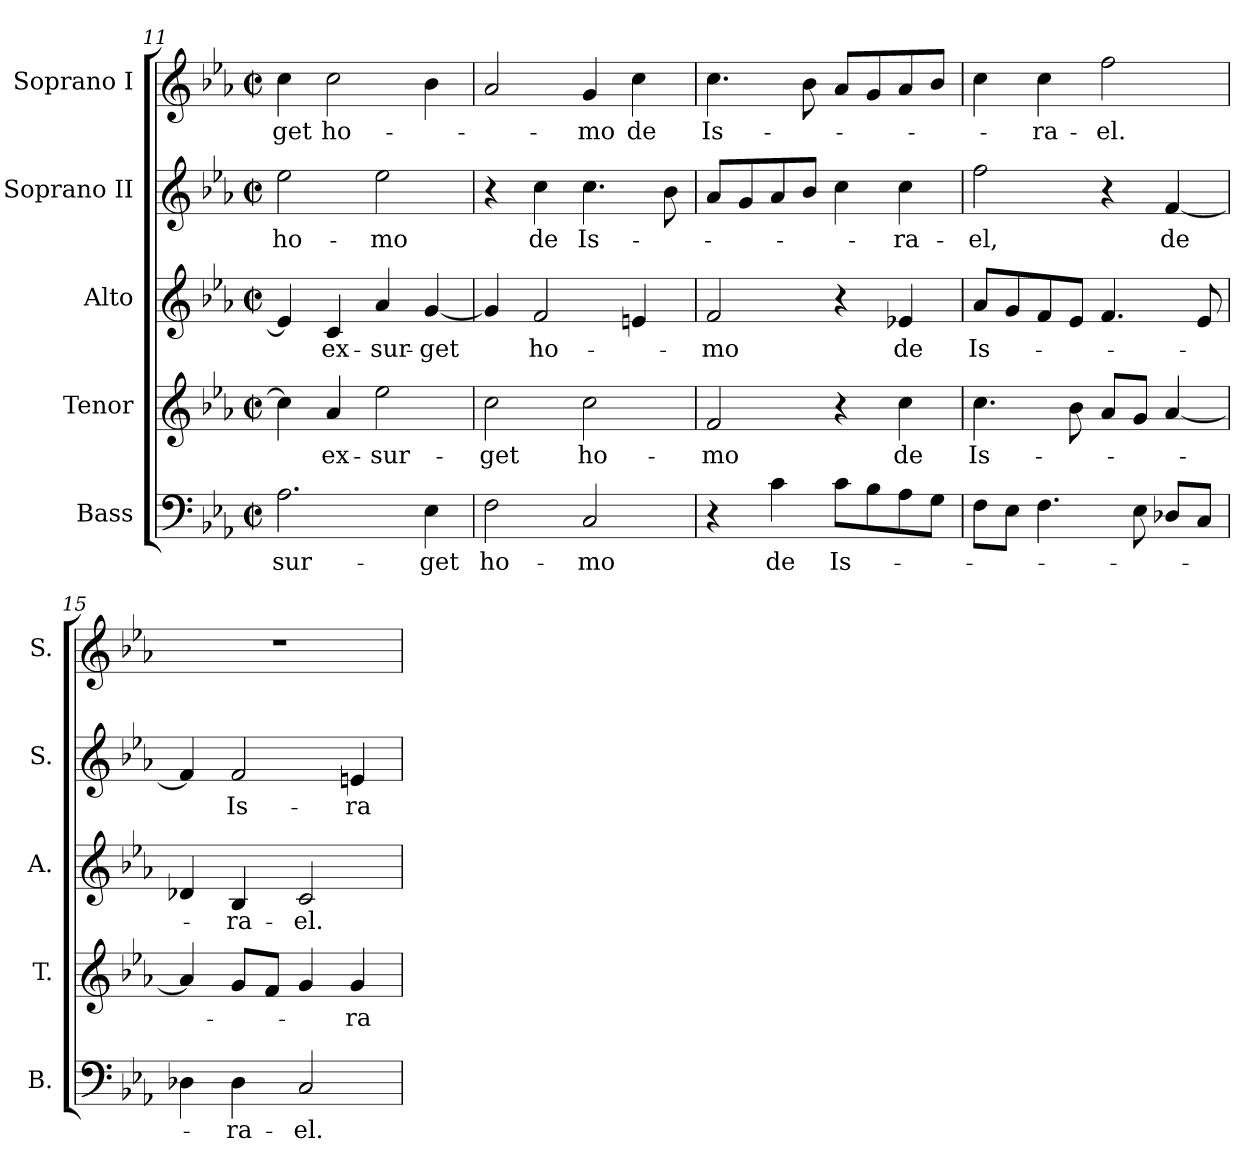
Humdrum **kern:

**kern	**text	**kern	**text	**kern	**text	**kern	**text	**kern	**text
*part5	*part5	*part4	*part4	*part3	*part3	*part2	*part2	*part1	*part1
*staff5	*staff5	*staff4	*staff4	*staff3	*staff3	*staff2	*staff2	*staff1	*staff1
*I"Bass	*	*I"Tenor	*	*I"Alto	*	*I"Soprano II	*	*I"Soprano I	*
*I'B.	*	*I'T.	*	*I'A.	*	*I'S.	*	*I'S.	*
!!LO:PB:g=z
*clefF4	*	*clefG2	*	*clefG2	*	*clefG2	*	*clefG2	*
*	*	*ITrd7c12	*	*	*	*	*	*	*
*k[b-e-a-]	*	*k[b-e-a-]	*	*k[b-e-a-]	*	*k[b-e-a-]	*	*k[b-e-a-]	*
*E-:	*	*E-:	*	*E-:	*	*E-:	*	*E-:	*
*M2/2	*	*M2/2	*	*M2/2	*	*M2/2	*	*M2/2	*
*met(c|)	*	*met(c|)	*	*met(c|)	*	*met(c|)	*	*met(c|)	*
=11	=11	=11	=11	=11	=11	=11	=11	=11	=11
!	!LO:LY:b:color=#000000	!	!	!	!	!	!	!	!
!	!	!	!	!	!	!	!LO:LY:b:color=#000000	!	!
!	!	!	!	!	!	!	!	!	!LO:LY:b:color=#000000
2.A-i\	-sur-	4ci\]	.	4e-i/]	.	2ee-i\	ho-	4cci\	-get
!	!	!	!LO:LY:b:color=#000000	!	!	!	!	!	!
!	!	!	!	!	!LO:LY:b:color=#000000	!	!	!	!
!	!	!	!	!	!	!	!	!	!LO:LY:b:color=#000000
.	.	4A-i/	ex-	4ci/	ex-	.	.	2cci\	ho-
!	!	!	!LO:LY:b:color=#000000	!	!	!	!	!	!
!	!	!	!	!	!LO:LY:b:color=#000000	!	!	!	!
!	!	!	!	!	!	!	!LO:LY:b:color=#000000	!	!
.	.	2e-i\	-sur-	4a-i/	-sur-	2ee-i\	-mo	.	.
!	!LO:LY:b:color=#000000	!	!	!	!	!	!	!	!
!	!	!	!	!	!LO:LY:b:color=#000000	!	!	!	!
4E-i\	-get	.	.	[<4gi/	-get	.	.	4b-i\	.
=12	=12	=12	=12	=12	=12	=12	=12	=12	=12
!	!LO:LY:b:color=#000000	!	!	!	!	!	!	!	!
!	!	!	!LO:LY:b:color=#000000	!	!	!	!	!	!
2Fi\	ho-	2ci\	-get	4gi/]	.	4r	.	2a-i/	.
!	!	!	!	!	!LO:LY:b:color=#000000	!	!	!	!
!	!	!	!	!	!	!	!LO:LY:b:color=#000000	!	!
.	.	.	.	2fi/	ho-	4cci\	de	.	.
!	!LO:LY:b:color=#000000	!	!	!	!	!	!	!	!
!	!	!	!LO:LY:b:color=#000000	!	!	!	!	!	!
!	!	!	!	!	!	!	!LO:LY:b:color=#000000	!	!
!	!	!	!	!	!	!	!	!	!LO:LY:b:color=#000000
2Ci/	-mo	2ci\	ho-	.	.	4.cci\	Is-	4gi/	-mo
!	!	!	!	!	!	!	!	!	!LO:LY:b:color=#000000
.	.	.	.	4eni/	.	.	.	4cci\	de
.	.	.	.	.	.	8b-i\	.	.	.
=13	=13	=13	=13	=13	=13	=13	=13	=13	=13
!	!	!	!LO:LY:b:color=#000000	!	!	!	!	!	!
!	!	!	!	!	!LO:LY:b:color=#000000	!	!	!	!
!	!	!	!	!	!	!	!	!	!LO:LY:b:color=#000000
4r	.	2Fi/	-mo	2fi/	-mo	8a-i/L	.	4.cci\	Is-
.	.	.	.	.	.	8gi/	.	.	.
!	!LO:LY:b:color=#000000	!	!	!	!	!	!	!	!
4ci\	de	.	.	.	.	8a-i/	.	.	.
.	.	.	.	.	.	8b-i/J	.	8b-i\	.
!	!LO:LY:b:color=#000000	!	!	!	!	!	!	!	!
8ci\L	Is-	4r	.	4r	.	4cci\	.	8a-i/L	.
8B-i\	.	.	.	.	.	.	.	8gi/	.
!	!	!	!LO:LY:b:color=#000000	!	!	!	!	!	!
!	!	!	!	!	!LO:LY:b:color=#000000	!	!	!	!
!	!	!	!	!	!	!	!LO:LY:b:color=#000000	!	!
8A-i\	.	4ci\	de	4e-Xi/	de	4cci\	-ra-	8a-i/	.
8Gi\J	.	.	.	.	.	.	.	8b-i/J	.
=14	=14	=14	=14	=14	=14	=14	=14	=14	=14
!	!	!	!LO:LY:b:color=#000000	!	!	!	!	!	!
!	!	!	!	!	!LO:LY:b:color=#000000	!	!	!	!
!	!	!	!	!	!	!	!LO:LY:b:color=#000000	!	!
8Fi\L	.	4.ci\	Is-	8a-i/L	Is-	2ffi\	-el,	4cci\	.
8E-i\J	.	.	.	8gi/	.	.	.	.	.
!	!	!	!	!	!	!	!	!	!LO:LY:b:color=#000000
4.Fi\	.	.	.	8fi/	.	.	.	4cci\	-ra-
.	.	8B-i\	.	8e-i/J	.	.	.	.	.
!	!	!	!	!	!	!	!	!	!LO:LY:b:color=#000000
.	.	8A-i/L	.	4.fi/	.	4r	.	2ffi\	-el.
8E-i\	.	8Gi/J	.	.	.	.	.	.	.
!	!	!	!	!	!	!	!LO:LY:b:color=#000000	!	!
8D-Xi/L	.	[<4A-i/	.	.	.	[<4fi/	de	.	.
8Ci/J	.	.	.	8e-i/	.	.	.	.	.
=15	=15	=15	=15	=15	=15	=15	=15	=15	=15
4D-Xi\	.	4A-i/]	.	4d-Xi/	.	4fi/]	.	1r	.
!	!LO:LY:b:color=#000000	!	!	!	!	!	!	!	!
!	!	!	!	!	!LO:LY:b:color=#000000	!	!	!	!
!	!	!	!	!	!	!	!LO:LY:b:color=#000000	!	!
4D-i\	-ra-	8Gi/L	.	4B-i/	-ra-	2fi/	Is-	.	.
.	.	8Fi/J	.	.	.	.	.	.	.
!	!LO:LY:b:color=#000000	!	!	!	!	!	!	!	!
!	!	!	!	!	!LO:LY:b:color=#000000	!	!	!	!
2Ci/	-el.	4Gi/	.	2ci/	-el.	.	.	.	.
!	!	!	!LO:LY:b:color=#000000	!	!	!	!	!	!
!	!	!	!	!	!	!	!LO:LY:b:color=#000000	!	!
.	.	4Gi/	-ra-	.	.	4eni/	-ra-	.	.
=	=	=	=	=	=	=	=	=	=
*-	*-	*-	*-	*-	*-	*-	*-	*-	*-
